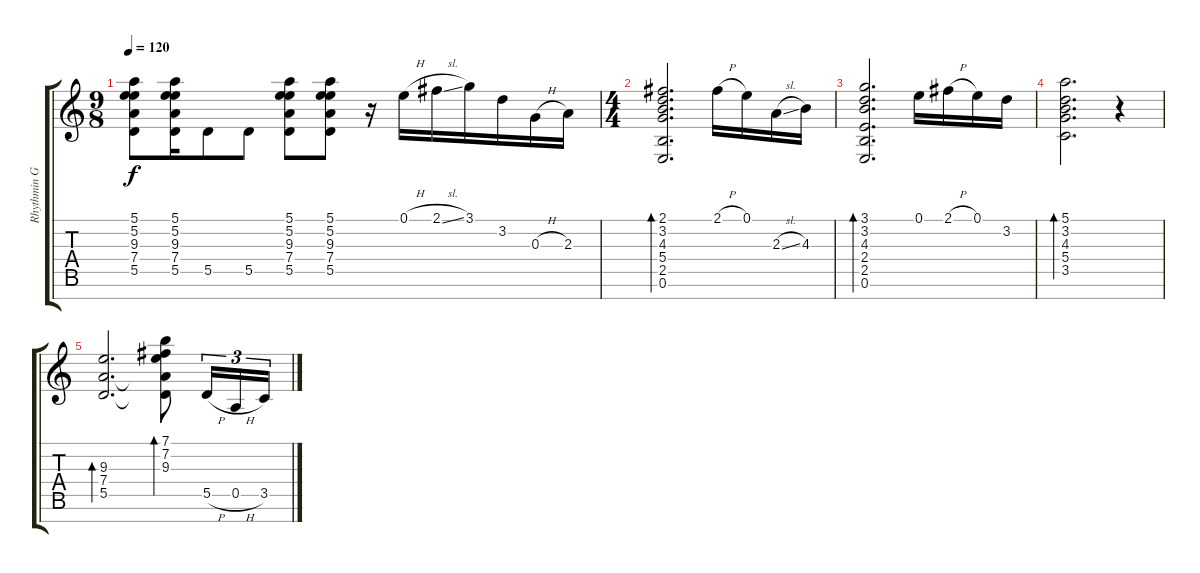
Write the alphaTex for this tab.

\track ("Rhythmin Guitar #2" "Rhythmin G") {instrument distortionguitar}
\staff {score tabs}
\tuning (E4 B3 G3 D3 A2 E2 B1) {hide}
\ts (9 8)
\tempo 120
\clef g2
\ks c
(5.1 5.2 9.3 7.4 5.5).8{dy f} (5.1 5.2 9.3 7.4 5.5).16 5.5.8 5.5.8 (5.1 5.2 9.3 7.4 5.5).8 (5.1 5.2 9.3 7.4 5.5).8 r.16 0.1{h}.16 2.1{sl}.16 3.1.16 3.2.16 0.3{h}.16 2.3.16 |
\ts (4 4)
(2.1 3.2 4.3 5.4 2.5 0.6).2{d bd 60 balance 8} 2.1{h}.16 0.1.16 2.3{sl}.16 4.3.16 |
(3.1 3.2 4.3 2.4 2.5 0.6).2{d bd 60} 0.1.16 2.1{h}.16 0.1.16 3.2.16 |
(5.1 3.2 4.3 5.4 3.5).2{d bd 60} r.4 |
(9.3 7.4 5.5).2{d bd 60} (7.1 7.2 9.3 7.4{t} 5.5{t}).8{bd 60} 5.5{h}.16{tu (3 2)} 0.5{h}.16{tu (3 2)} 3.5.16{tu (3 2)}
